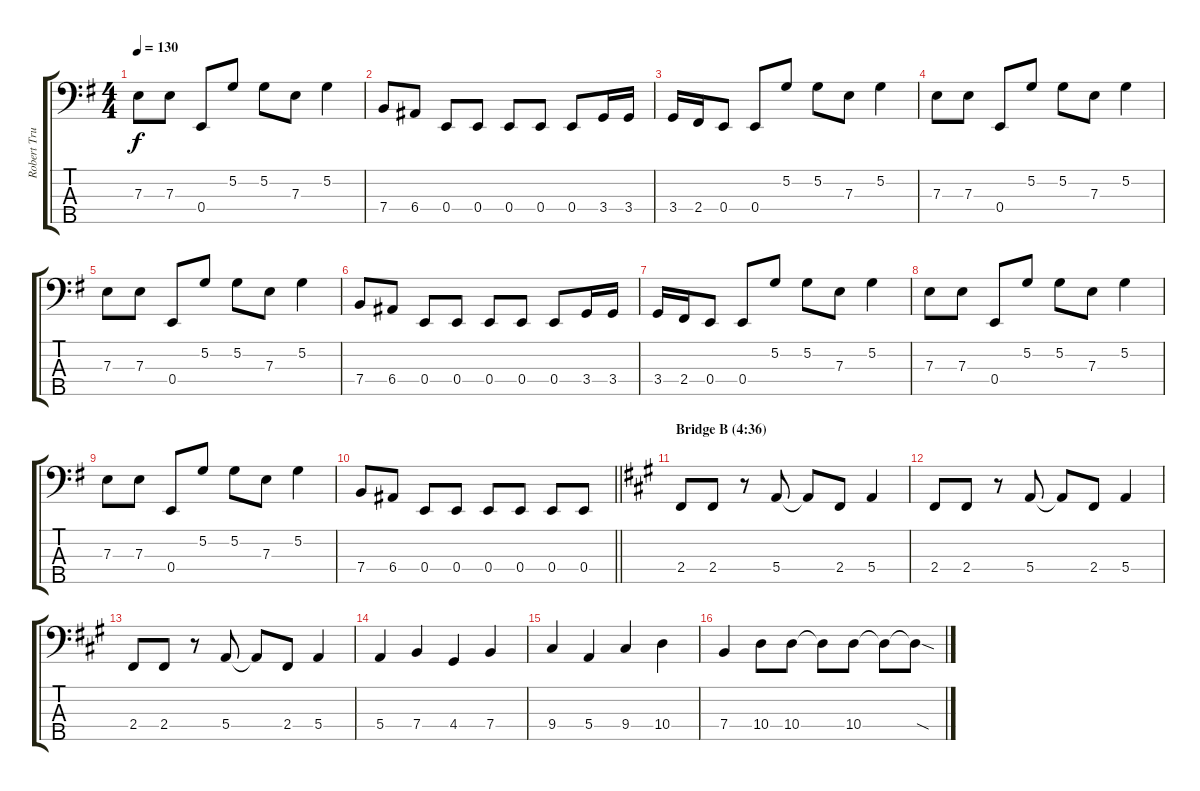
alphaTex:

\track ("Robert Trujillo Bass Gtr." "Robert Tru") {instrument electricbassfinger}
\staff {score tabs}
\tuning (G2 D2 A1 E1 B0) {hide}
\ts (4 4)
\tempo 130
\clef f4
\ks eminor
7.3.8{dy f} 7.3.8 0.4.8 5.2.8 5.2.8 7.3.8 5.2.4 |
7.4.8 6.4.8 0.4.8 0.4.8 0.4.8 0.4.8 0.4.8 3.4.16 3.4.16 |
3.4.16 2.4.16 0.4.8 0.4.8 5.2.8 5.2.8 7.3.8 5.2.4 |
7.3.8 7.3.8 0.4.8 5.2.8 5.2.8 7.3.8 5.2.4 |
7.3.8 7.3.8 0.4.8 5.2.8 5.2.8 7.3.8 5.2.4 |
7.4.8 6.4.8 0.4.8 0.4.8 0.4.8 0.4.8 0.4.8 3.4.16 3.4.16 |
3.4.16 2.4.16 0.4.8 0.4.8 5.2.8 5.2.8 7.3.8 5.2.4 |
7.3.8 7.3.8 0.4.8 5.2.8 5.2.8 7.3.8 5.2.4 |
7.3.8 7.3.8 0.4.8 5.2.8 5.2.8 7.3.8 5.2.4 |
\barLineRight lightlight
7.4.8 6.4.8 0.4.8 0.4.8 0.4.8 0.4.8 0.4.8 0.4.8 |
\section ("" "Bridge B (4:36)")
\ks f#minor
2.4.8 2.4.8 r.8 5.4.8 5.4{t}.8 2.4.8 5.4.4 |
2.4.8 2.4.8 r.8 5.4.8 5.4{t}.8 2.4.8 5.4.4 |
2.4.8 2.4.8 r.8 5.4.8 5.4{t}.8 2.4.8 5.4.4 |
5.4.4 7.4.4 4.4.4 7.4.4 |
9.4.4 5.4.4 9.4.4 10.4.4 |
7.4.4 10.4.8 10.4.8 10.4{t}.8 10.4.8 10.4{t}.8 10.4{sod t}.8
